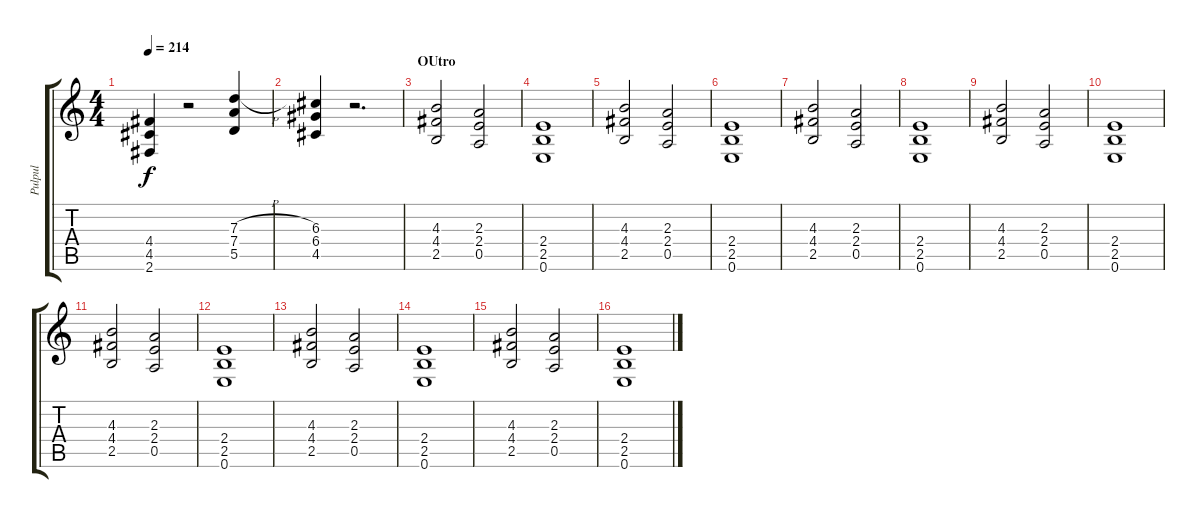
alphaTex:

\track ("Pulpul" "Pulpul") {instrument overdrivenguitar}
\staff {score tabs}
\tuning (E4 B3 G3 D3 A2 E2) {hide}
\ts (4 4)
\tempo 214
\clef g2
\ks c
(4.4 4.5 2.6).4{dy f} r.2 (7.3{h} 7.4 5.5).4 |
(6.3 6.4 4.5).4 r.2{d} |
\section ("" "OUtro")
(4.3 4.4 2.5).2{instrument overdrivenguitar} (2.3 2.4 0.5).2 |
(2.4 2.5 0.6).1 |
(4.3 4.4 2.5).2 (2.3 2.4 0.5).2 |
(2.4 2.5 0.6).1 |
(4.3 4.4 2.5).2 (2.3 2.4 0.5).2 |
(2.4 2.5 0.6).1 |
(4.3 4.4 2.5).2 (2.3 2.4 0.5).2 |
(2.4 2.5 0.6).1 |
(4.3 4.4 2.5).2 (2.3 2.4 0.5).2 |
(2.4 2.5 0.6).1 |
(4.3 4.4 2.5).2 (2.3 2.4 0.5).2 |
(2.4 2.5 0.6).1 |
(4.3 4.4 2.5).2 (2.3 2.4 0.5).2 |
(2.4 2.5 0.6).1
